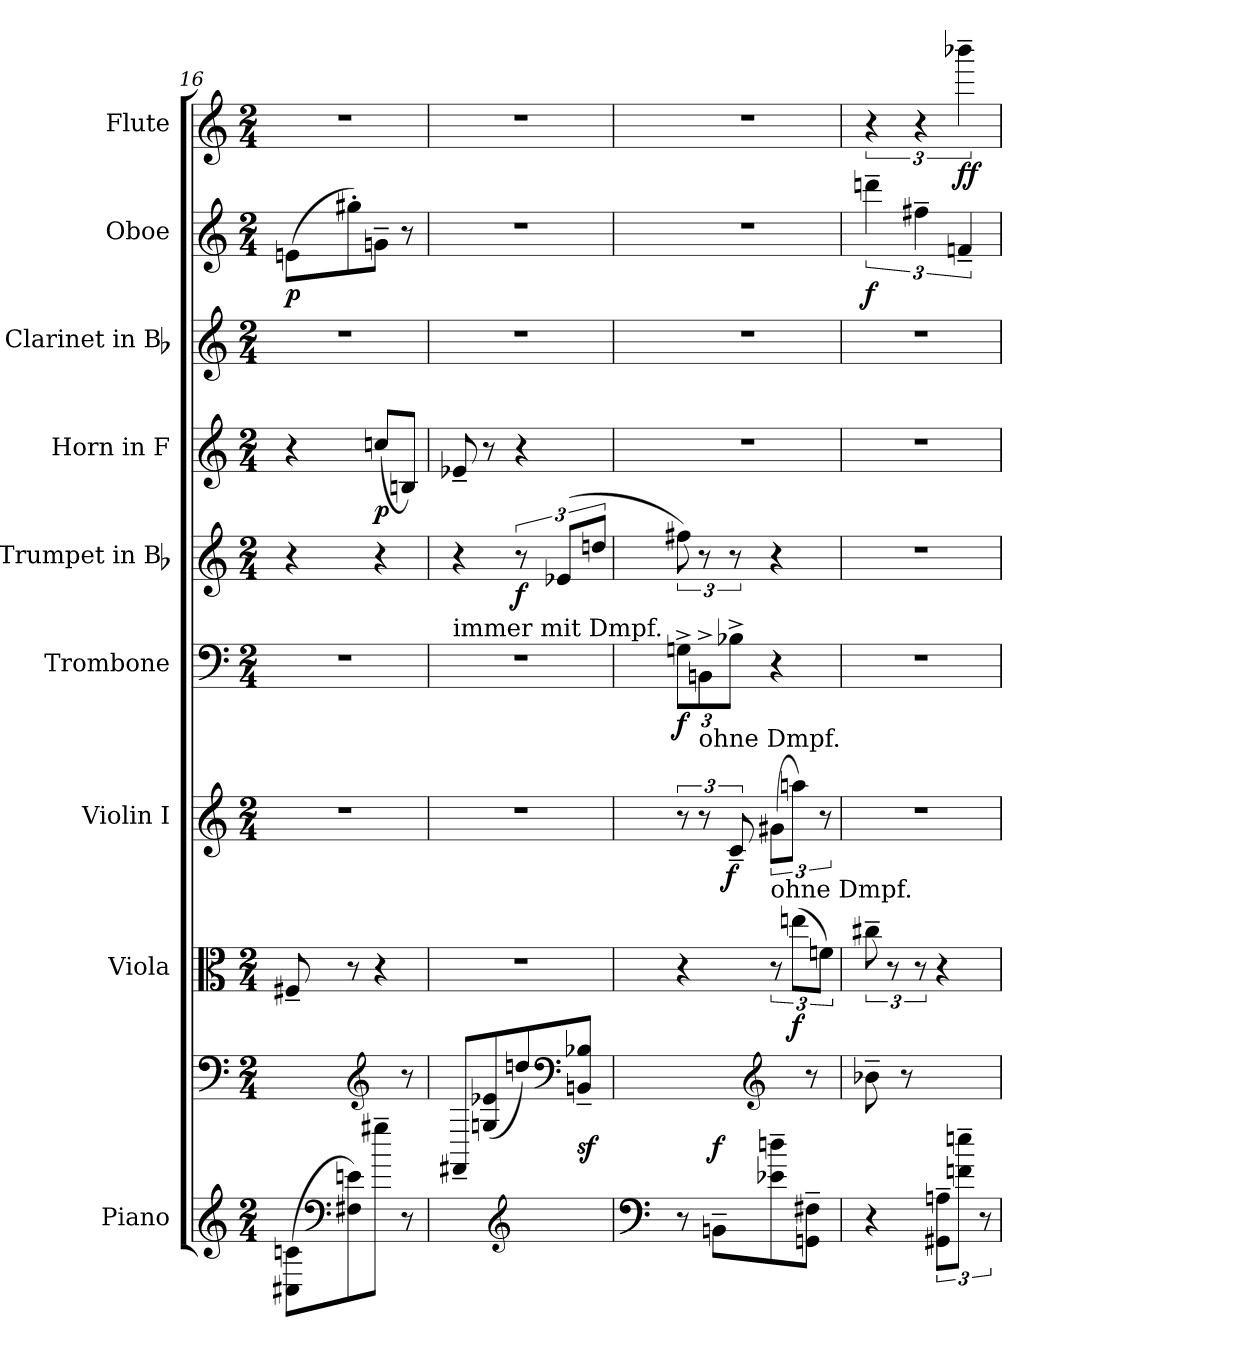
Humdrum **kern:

**kern	**kern	**dynam	**kern	**dynam	**kern	**dynam	**kern	**dynam	**kern	**dynam	**kern	**dynam	**kern	**kern	**dynam	**kern	**dynam
*part9	*part9	*part9	*part8	*part8	*part7	*part7	*part6	*part6	*part5	*part5	*part4	*part4	*part3	*part2	*part2	*part1	*part1
*staff10	*staff9	*staff9/10	*staff8	*staff8	*staff7	*staff7	*staff6	*staff6	*staff5	*staff5	*staff4	*staff4	*staff3	*staff2	*staff2	*staff1	*staff1
*I"Piano	*	*	*I"Viola	*	*I"Violin I	*	*I"Trombone	*	*I"Trumpet in Bb	*	*I"Horn in F	*	*I"Clarinet in Bb	*I"Oboe	*	*I"Flute	*
*I'Pno.	*	*	*I'Vla.	*	*I'Vln. I	*	*I'Tbn.	*	*I'Tpt.	*	*I'Hn.	*	*I'Cl.	*I'Ob.	*	*I'Fl.	*
*clefG2	*clefF4	*	*clefC3	*	*clefG2	*	*clefF4	*	*clefG2	*	*clefG2	*	*clefG2	*clefG2	*	*clefG2	*
*k[]	*k[]	*	*k[]	*	*k[]	*	*k[]	*	*k[]	*	*	*	*k[]	*k[]	*	*k[]	*
*M2/4	*M2/4	*	*M2/4	*	*M2/4	*	*M2/4	*	*M2/4	*	*M2/4	*	*M2/4	*M2/4	*	*M2/4	*
=16	=16	=16	=16	=16	=16	=16	=16	=16	=16	=16	=16	=16	=16	=16	=16	=16	=16
(8C#X\ 8cn\L	4ryy	.	8F#X~	.	2r	.	2r	.	4r	.	4r	.	2r	(8enL	p	2r	.
*clefF4	*	*	*	*	*	*	*	*	*	*	*	*	*	*	*	*	*
8F#X 8en)	.	.	8r	.	.	.	.	.	.	.	.	.	.	8gg#X')	.	.	.
*	*clefG2	*	*	*	*	*	*	*	*	*	*	*	*	*	*	*	*
8gg#X~\J	8ryy	.	4r	.	.	.	.	.	4r	.	(8ccnL	p	.	8gn~J	.	.	.
8r	8r	.	.	.	.	.	.	.	.	.	8BnJ)	.	.	8r	.	.	.
=17	=17	=17	=17	=17	=17	=17	=17	=17	=17	=17	=17	=17	=17	=17	=17	=17	=17
!	!	!	!	!	!	!	!LO:TX:a:t=immer mit Dmpf.	!	!	!	!	!	!	!	!	!	!
8ryy	8FF#X~/L	.	2r	.	2r	.	2r	.	4r	.	8e-X~	.	2r	2r	.	2r	.
8ryy	(8Gn 8e-X	.	.	.	.	.	.	.	.	.	8r	.	.	.	.	.	.
*clefG2	*	*	*	*	*	*	*	*	*	*	*	*	*	*	*	*	*
8ryy	8ddn/)	.	.	.	.	.	.	.	12r	f	4r	.	.	.	.	.	.
*	*clefF4	*	*	*	*	*	*	*	*	*	*	*	*	*	*	*	*
.	.	.	.	.	.	.	.	.	(12e-XL	.	.	.	.	.	.	.	.
8ryy	8BBn~ 8B-X~J	sf	.	.	.	.	.	.	.	.	.	.	.	.	.	.	.
.	.	.	.	.	.	.	.	.	12ddnJ	.	.	.	.	.	.	.	.
=18	=18	=18	=18	=18	=18	=18	=18	=18	=18	=18	=18	=18	=18	=18	=18	=18	=18
*clefF4	*	*	*	*	*	*	*	*	*	*	*	*	*	*	*	*	*
*	*^	*	*	*	*	*	*	*	*	*	*	*	*	*	*	*	*
8r	4ryy	8ryy	.	4r	.	12r	.	12Gn^L	f	12ff#X)	.	2r	.	2r	2r	.	2r	.
!	!	!	!	!	!	!LO:TX:a:t=ohne Dmpf.	!	!	!	!	!	!	!	!	!	!	!	!
.	.	.	.	.	.	12r	.	12BBn^	.	12r	.	.	.	.	.	.	.	.
8BBn~L	.	4.ryy	f	.	.	.	.	.	.	.	.	.	.	.	.	.	.	.
.	.	.	.	.	.	12c~	f	12B-X^J	.	12r	.	.	.	.	.	.	.	.
*	*clefG2	*	*	*	*	*	*	*	*	*	*	*	*	*	*	*	*	*
!	!	!	!	!LO:TX:a:t=ohne Dmpf.	!	!	!	!	!	!	!	!	!	!	!	!	!	!
8e-X~\ 8ddn~\	8ryy	.	.	12r	.	(12g#XL	.	4r	.	4r	.	.	.	.	.	.	.	.
.	.	.	.	(12eenL	f	12aanJ)	.	.	.	.	.	.	.	.	.	.	.	.
8GGn~ 8F#X~J	8r	.	.	.	.	.	.	.	.	.	.	.	.	.	.	.	.	.
.	.	.	.	12fnJ)	.	12r	.	.	.	.	.	.	.	.	.	.	.	.
*	*v	*v	*	*	*	*	*	*	*	*	*	*	*	*	*	*	*	*
=19	=19	=19	=19	=19	=19	=19	=19	=19	=19	=19	=19	=19	=19	=19	=19	=19	=19
4r	8b-X~	.	12cc#X~	.	2r	.	2r	.	2r	.	2r	.	2r	6dddn~	f	6r	.
.	.	.	12r	.	.	.	.	.	.	.	.	.	.	.	.	.	.
.	8r	.	.	.	.	.	.	.	.	.	.	.	.	.	.	.	.
.	.	.	12r	.	.	.	.	.	.	.	.	.	.	6ff#X~	.	6r	.
12GG#X~ 12An~L	12ryy	.	4r	.	.	.	.	.	.	.	.	.	.	.	.	.	.
12fn~\ 12een~\J	12ryy	.	.	.	.	.	.	.	.	.	.	.	.	6fn~	.	6bbb-X~	ff
12r	12ryy	.	.	.	.	.	.	.	.	.	.	.	.	.	.	.	.
=	=	=	=	=	=	=	=	=	=	=	=	=	=	=	=	=	=
*-	*-	*-	*-	*-	*-	*-	*-	*-	*-	*-	*-	*-	*-	*-	*-	*-	*-
